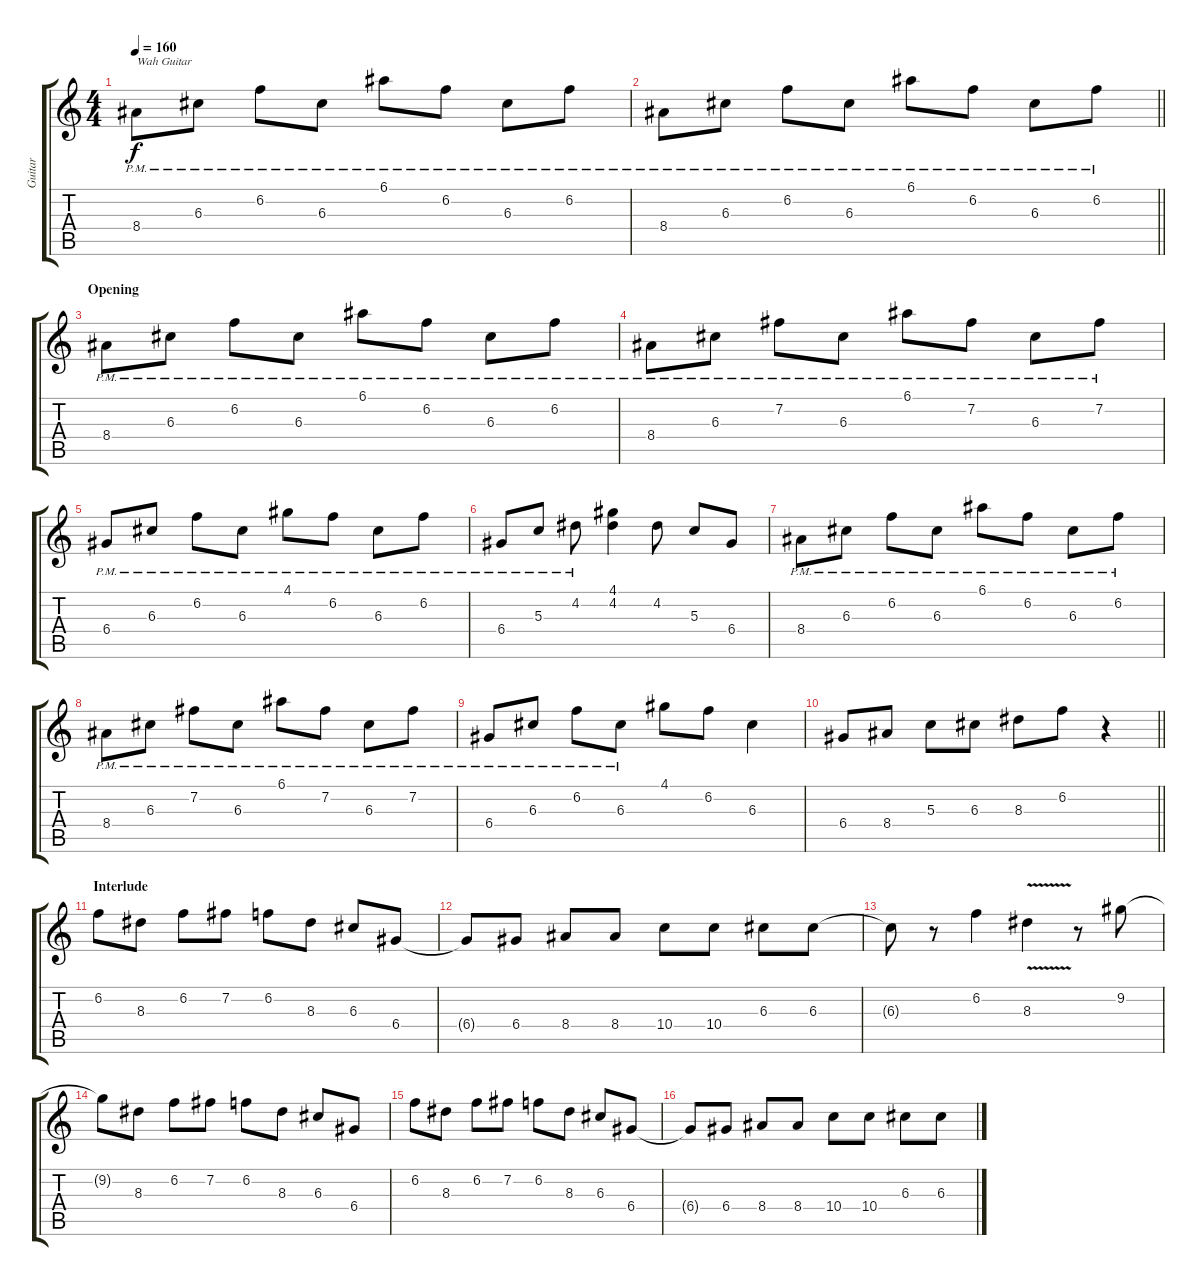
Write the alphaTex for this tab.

\track ("Guitar" "Guitar") {instrument overdrivenguitar}
\staff {score tabs}
\tuning (E4 B3 G3 D3 A2 E2) {hide}
\ts (4 4)
\tempo 160
\clef g2
\ks c
8.4{pm}.8{txt "Wah Guitar" dy f instrument overdrivenguitar} 6.3{pm}.8 6.2{pm}.8 6.3{pm}.8 6.1{pm}.8 6.2{pm}.8 6.3{pm}.8 6.2{pm}.8 |
\barLineRight lightlight
8.4{pm}.8 6.3{pm}.8 6.2{pm}.8 6.3{pm}.8 6.1{pm}.8 6.2{pm}.8 6.3{pm}.8 6.2{pm}.8 |
\section ("" "Opening")
8.4{pm}.8 6.3{pm}.8 6.2{pm}.8 6.3{pm}.8 6.1{pm}.8 6.2{pm}.8 6.3{pm}.8 6.2{pm}.8 |
8.4{pm}.8 6.3{pm}.8 7.2{pm}.8 6.3{pm}.8 6.1{pm}.8 7.2{pm}.8 6.3{pm}.8 7.2{pm}.8 |
6.4{pm}.8 6.3{pm}.8 6.2{pm}.8 6.3{pm}.8 4.1{pm}.8 6.2{pm}.8 6.3{pm}.8 6.2{pm}.8 |
6.4{pm}.8 5.3{pm}.8 4.2{pm}.8 (4.1 4.2).4 4.2.8 5.3.8 6.4.8 |
8.4{pm}.8 6.3{pm}.8 6.2{pm}.8 6.3{pm}.8 6.1{pm}.8 6.2{pm}.8 6.3{pm}.8 6.2{pm}.8 |
8.4{pm}.8 6.3{pm}.8 7.2{pm}.8 6.3{pm}.8 6.1{pm}.8 7.2{pm}.8 6.3{pm}.8 7.2{pm}.8 |
6.4{pm}.8 6.3{pm}.8 6.2{pm}.8 6.3{pm}.8 4.1.8 6.2.8 6.3.4 |
\barLineRight lightlight
6.4.8 8.4.8 5.3.8 6.3.8 8.3.8 6.2.8 r.4 |
\section ("" "Interlude")
6.2.8 8.3.8 6.2.8 7.2.8 6.2.8 8.3.8 6.3.8 6.4.8 |
6.4{t}.8 6.4.8 8.4.8 8.4.8 10.4.8 10.4.8 6.3.8 6.3.8 |
6.3{t}.8 r.8 6.2.4 8.3{v}.4 r.8 9.2.8 |
9.2{t}.8 8.3.8 6.2.8 7.2.8 6.2.8 8.3.8 6.3.8 6.4.8 |
6.2.8 8.3.8 6.2.8 7.2.8 6.2.8 8.3.8 6.3.8 6.4.8 |
6.4{t}.8 6.4.8 8.4.8 8.4.8 10.4.8 10.4.8 6.3.8 6.3.8
